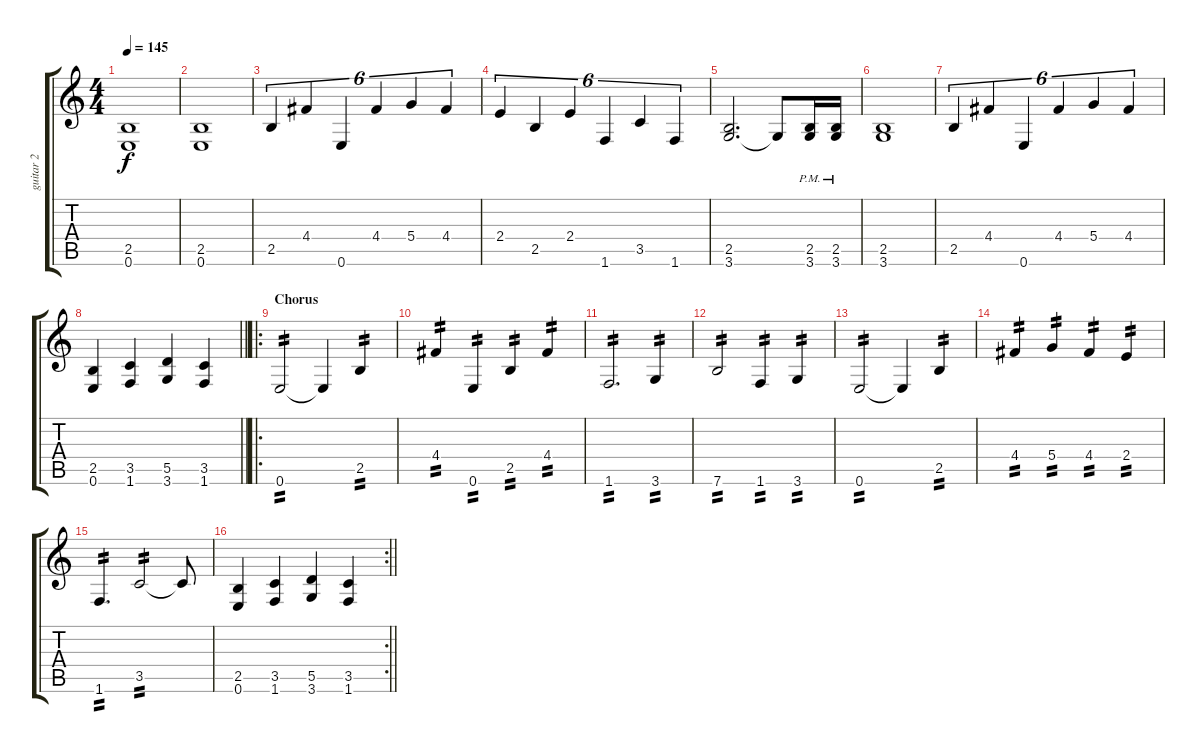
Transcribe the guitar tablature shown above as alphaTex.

\track ("guitar 2" "guitar 2") {instrument distortionguitar}
\staff {score tabs}
\tuning (E4 B3 G3 D3 A2 E2) {hide}
\ts (4 4)
\tempo 145
\clef g2
\ks c
(2.5 0.6).1{dy f} |
(2.5 0.6).1 |
2.5.4{tu (6 4)} 4.4.4{tu (6 4)} 0.6.4{tu (6 4)} 4.4.4{tu (6 4)} 5.4.4{tu (6 4)} 4.4.4{tu (6 4)} |
2.4.4{tu (6 4)} 2.5.4{tu (6 4)} 2.4.4{tu (6 4)} 1.6.4{tu (6 4)} 3.5.4{tu (6 4)} 1.6.4{tu (6 4)} |
(2.5 3.6).2{d} 3.6{t}.8 (2.5{pm} 3.6{pm}).16 (2.5{pm} 3.6{pm}).16 |
(2.5 3.6).1 |
2.5.4{tu (6 4)} 4.4.4{tu (6 4)} 0.6.4{tu (6 4)} 4.4.4{tu (6 4)} 5.4.4{tu (6 4)} 4.4.4{tu (6 4)} |
\barLineRight lightlight
(2.5 0.6).4 (3.5 1.6).4 (5.5 3.6).4 (3.5 1.6).4 |
\ro
\section ("" "Chorus")
0.6.2{tp 2} 0.6{t}.4 2.5.4{tp 2} |
4.4.4{tp 2} 0.6.4{tp 2} 2.5.4{tp 2} 4.4.4{tp 2} |
1.6.2{d tp 2} 3.6.4{tp 2} |
7.6.2{tp 2} 1.6.4{tp 2} 3.6.4{tp 2} |
0.6.2{tp 2} 0.6{t}.4 2.5.4{tp 2} |
4.4.4{tp 2} 5.4.4{tp 2} 4.4.4{tp 2} 2.4.4{tp 2} |
1.6.4{d tp 2} 3.5.2{tp 2} 3.5{t}.8 |
\rc 2
\barLineRight lightlight
(2.5 0.6).4 (3.5 1.6).4 (5.5 3.6).4 (3.5 1.6).4
